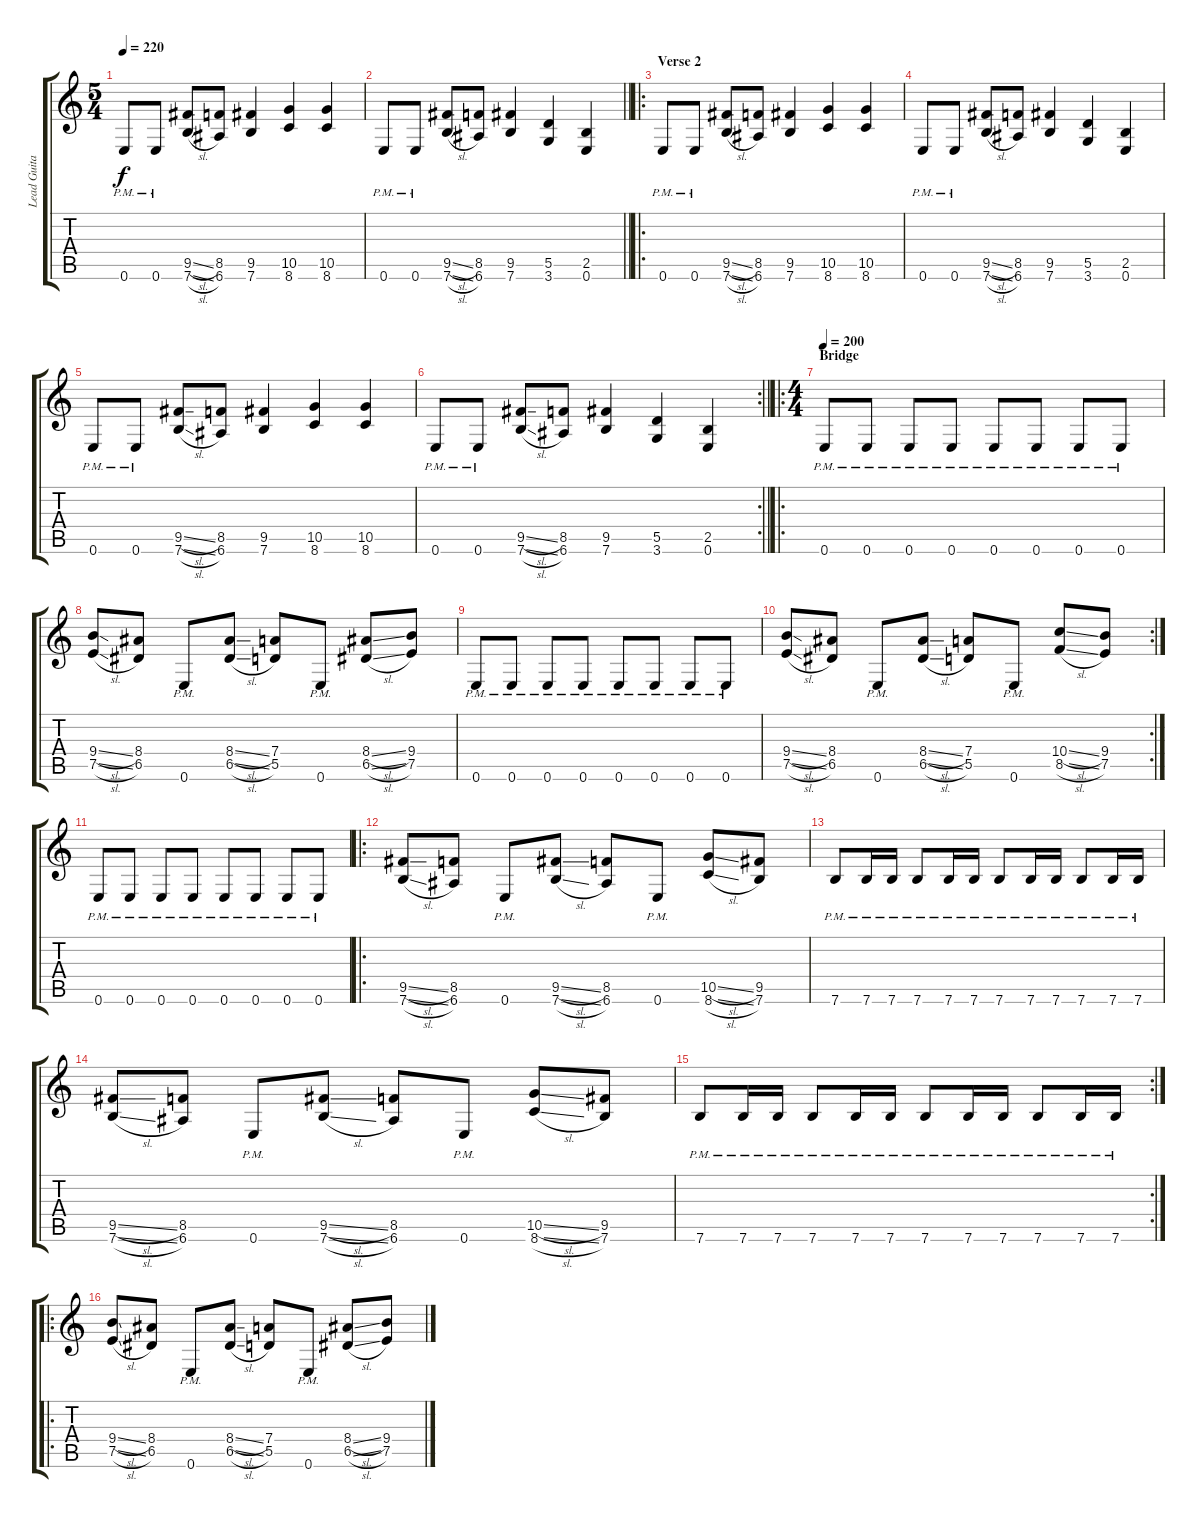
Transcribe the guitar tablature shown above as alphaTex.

\track ("Lead Guitar" "Lead Guita") {instrument distortionguitar}
\staff {score tabs}
\tuning (E4 B3 G3 D3 A2 E2) {hide}
\ts (5 4)
\tempo 220
\clef g2
\ks c
0.6{pm}.8{dy f} 0.6{pm}.8 (9.5{sl} 7.6{sl}).8 (8.5 6.6).8 (9.5 7.6).4 (10.5 8.6).4 (10.5 8.6).4 |
\barLineRight lightlight
0.6{pm}.8 0.6{pm}.8 (9.5{sl} 7.6{sl}).8 (8.5 6.6).8 (9.5 7.6).4 (5.5 3.6).4 (2.5 0.6).4 |
\ro
\section ("" "Verse 2")
0.6{pm}.8 0.6{pm}.8 (9.5{sl} 7.6{sl}).8 (8.5 6.6).8 (9.5 7.6).4 (10.5 8.6).4 (10.5 8.6).4 |
0.6{pm}.8 0.6{pm}.8 (9.5{sl} 7.6{sl}).8 (8.5 6.6).8 (9.5 7.6).4 (5.5 3.6).4 (2.5 0.6).4 |
0.6{pm}.8 0.6{pm}.8 (9.5{sl} 7.6{sl}).8 (8.5 6.6).8 (9.5 7.6).4 (10.5 8.6).4 (10.5 8.6).4 |
\rc 2
\barLineRight lightlight
0.6{pm}.8 0.6{pm}.8 (9.5{sl} 7.6{sl}).8 (8.5 6.6).8 (9.5 7.6).4 (5.5 3.6).4 (2.5 0.6).4 |
\ro
\ts (4 4)
\section ("" "Bridge")
\tempo 200
0.6{pm}.8 0.6{pm}.8 0.6{pm}.8 0.6{pm}.8 0.6{pm}.8 0.6{pm}.8 0.6{pm}.8 0.6{pm}.8 |
(9.4{sl} 7.5{sl}).8 (8.4 6.5).8 0.6{pm}.8 (8.4{sl} 6.5{sl}).8 (7.4 5.5).8 0.6{pm}.8 (8.4{sl} 6.5{sl}).8 (9.4 7.5).8 |
0.6{pm}.8 0.6{pm}.8 0.6{pm}.8 0.6{pm}.8 0.6{pm}.8 0.6{pm}.8 0.6{pm}.8 0.6{pm}.8 |
\rc 2
(9.4{sl} 7.5{sl}).8 (8.4 6.5).8 0.6{pm}.8 (8.4{sl} 6.5{sl}).8 (7.4 5.5).8 0.6{pm}.8 (10.4{sl} 8.5{sl}).8 (9.4 7.5).8 |
0.6{pm}.8 0.6{pm}.8 0.6{pm}.8 0.6{pm}.8 0.6{pm}.8 0.6{pm}.8 0.6{pm}.8 0.6{pm}.8 |
\ro
(9.5{sl} 7.6{sl}).8 (8.5 6.6).8 0.6{pm}.8 (9.5{sl} 7.6{sl}).8 (8.5 6.6).8 0.6{pm}.8 (10.5{sl} 8.6{sl}).8 (9.5 7.6).8 |
7.6{pm}.8 7.6{pm}.16 7.6{pm}.16 7.6{pm}.8 7.6{pm}.16 7.6{pm}.16 7.6{pm}.8 7.6{pm}.16 7.6{pm}.16 7.6{pm}.8 7.6{pm}.16 7.6{pm}.16 |
(9.5{sl} 7.6{sl}).8 (8.5 6.6).8 0.6{pm}.8 (9.5{sl} 7.6{sl}).8 (8.5 6.6).8 0.6{pm}.8 (10.5{sl} 8.6{sl}).8 (9.5 7.6).8 |
\rc 2
7.6{pm}.8 7.6{pm}.16 7.6{pm}.16 7.6{pm}.8 7.6{pm}.16 7.6{pm}.16 7.6{pm}.8 7.6{pm}.16 7.6{pm}.16 7.6{pm}.8 7.6{pm}.16 7.6{pm}.16 |
\ro
(9.4{sl} 7.5{sl}).8 (8.4 6.5).8 0.6{pm}.8 (8.4{sl} 6.5{sl}).8 (7.4 5.5).8 0.6{pm}.8 (8.4{sl} 6.5{sl}).8 (9.4 7.5).8
